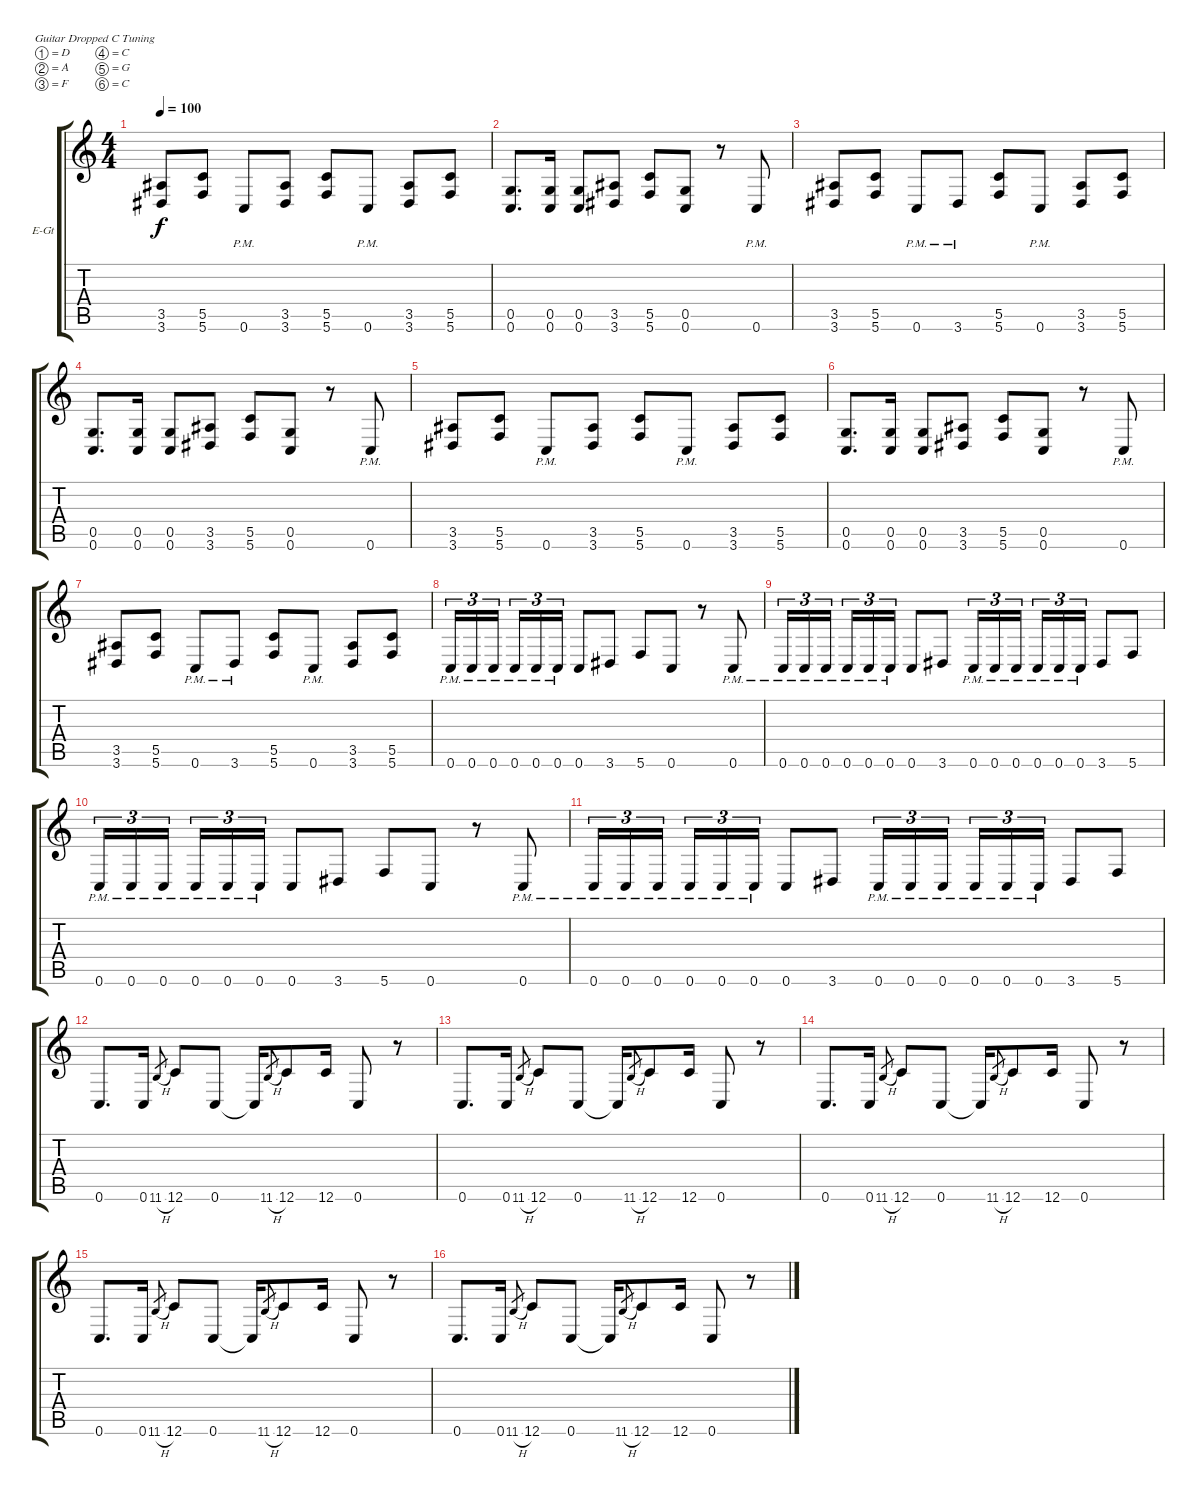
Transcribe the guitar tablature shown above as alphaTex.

\bracketExtendMode groupsimilarinstruments
\firstSystemTrackNameOrientation horizontal
\otherSystemsTrackNameOrientation horizontal
\track ("Kirk Hammett (Lead Guitar)" "E-Gt") {instrument distortionguitar}
\staff {score tabs}
\tuning (D4 A3 F3 C3 G2 C2)
\ts (4 4)
\tempo 100
\clef g2
\ks c
(3.5 3.6).8{dy f} (5.6 5.5).8 0.6{pm}.8 (3.5 3.6).8 (5.6 5.5).8 0.6{pm}.8 (3.5 3.6).8 (5.6 5.5).8 |
(0.5 0.6).8{d} (0.6 0.5).16 (0.6 0.5).8 (3.5 3.6).8 (5.6 5.5).8 (0.5 0.6).8 r.8 0.6{pm}.8 |
(3.5 3.6).8 (5.6 5.5).8 0.6{pm}.8 3.6{pm}.8 (5.6 5.5).8 0.6{pm}.8 (3.5 3.6).8 (5.6 5.5).8 |
(0.5 0.6).8{d} (0.6 0.5).16 (0.6 0.5).8 (3.5 3.6).8 (5.6 5.5).8 (0.5 0.6).8 r.8 0.6{pm}.8 |
(3.5 3.6).8 (5.6 5.5).8 0.6{pm}.8 (3.5 3.6).8 (5.6 5.5).8 0.6{pm}.8 (3.5 3.6).8 (5.6 5.5).8 |
(0.5 0.6).8{d} (0.6 0.5).16 (0.6 0.5).8 (3.5 3.6).8 (5.6 5.5).8 (0.5 0.6).8 r.8 0.6{pm}.8 |
(3.5 3.6).8 (5.6 5.5).8 0.6{pm}.8 3.6{pm}.8 (5.6 5.5).8 0.6{pm}.8 (3.5 3.6).8 (5.6 5.5).8 |
0.6{pm}.16{tu (3 2)} 0.6{pm}.16{tu (3 2)} 0.6{pm}.16{tu (3 2)} 0.6{pm}.16{tu (3 2)} 0.6{pm}.16{tu (3 2)} 0.6{pm}.16{tu (3 2)} 0.6.8 3.6.8 5.6.8 0.6.8 r.8 0.6{pm}.8 |
0.6{pm}.16{tu (3 2)} 0.6{pm}.16{tu (3 2)} 0.6{pm}.16{tu (3 2)} 0.6{pm}.16{tu (3 2)} 0.6{pm}.16{tu (3 2)} 0.6{pm}.16{tu (3 2)} 0.6.8 3.6.8 0.6{pm}.16{tu (3 2)} 0.6{pm}.16{tu (3 2)} 0.6{pm}.16{tu (3 2)} 0.6{pm}.16{tu (3 2)} 0.6{pm}.16{tu (3 2)} 0.6{pm}.16{tu (3 2)} 3.6.8 5.6.8 |
0.6{pm}.16{tu (3 2)} 0.6{pm}.16{tu (3 2)} 0.6{pm}.16{tu (3 2)} 0.6{pm}.16{tu (3 2)} 0.6{pm}.16{tu (3 2)} 0.6{pm}.16{tu (3 2)} 0.6.8 3.6.8 5.6.8 0.6.8 r.8 0.6{pm}.8 |
0.6{pm}.16{tu (3 2)} 0.6{pm}.16{tu (3 2)} 0.6{pm}.16{tu (3 2)} 0.6{pm}.16{tu (3 2)} 0.6{pm}.16{tu (3 2)} 0.6{pm}.16{tu (3 2)} 0.6.8 3.6.8 0.6{pm}.16{tu (3 2)} 0.6{pm}.16{tu (3 2)} 0.6{pm}.16{tu (3 2)} 0.6{pm}.16{tu (3 2)} 0.6{pm}.16{tu (3 2)} 0.6{pm}.16{tu (3 2)} 3.6.8 5.6.8 |
0.6.8{d} 0.6.16 11.6{h}.8{gr} 12.6.8 0.6.8 0.6{t}.16 11.6{h}.8{gr} 12.6.8 12.6.16 0.6.8 r.8 |
0.6.8{d} 0.6.16 11.6{h}.8{gr} 12.6.8 0.6.8 0.6{t}.16 11.6{h}.8{gr} 12.6.8 12.6.16 0.6.8 r.8 |
0.6.8{d} 0.6.16 11.6{h}.8{gr} 12.6.8 0.6.8 0.6{t}.16 11.6{h}.8{gr} 12.6.8 12.6.16 0.6.8 r.8 |
0.6.8{d} 0.6.16 11.6{h}.8{gr} 12.6.8 0.6.8 0.6{t}.16 11.6{h}.8{gr} 12.6.8 12.6.16 0.6.8 r.8 |
0.6.8{d} 0.6.16 11.6{h}.8{gr} 12.6.8 0.6.8 0.6{t}.16 11.6{h}.8{gr} 12.6.8 12.6.16 0.6.8 r.8
